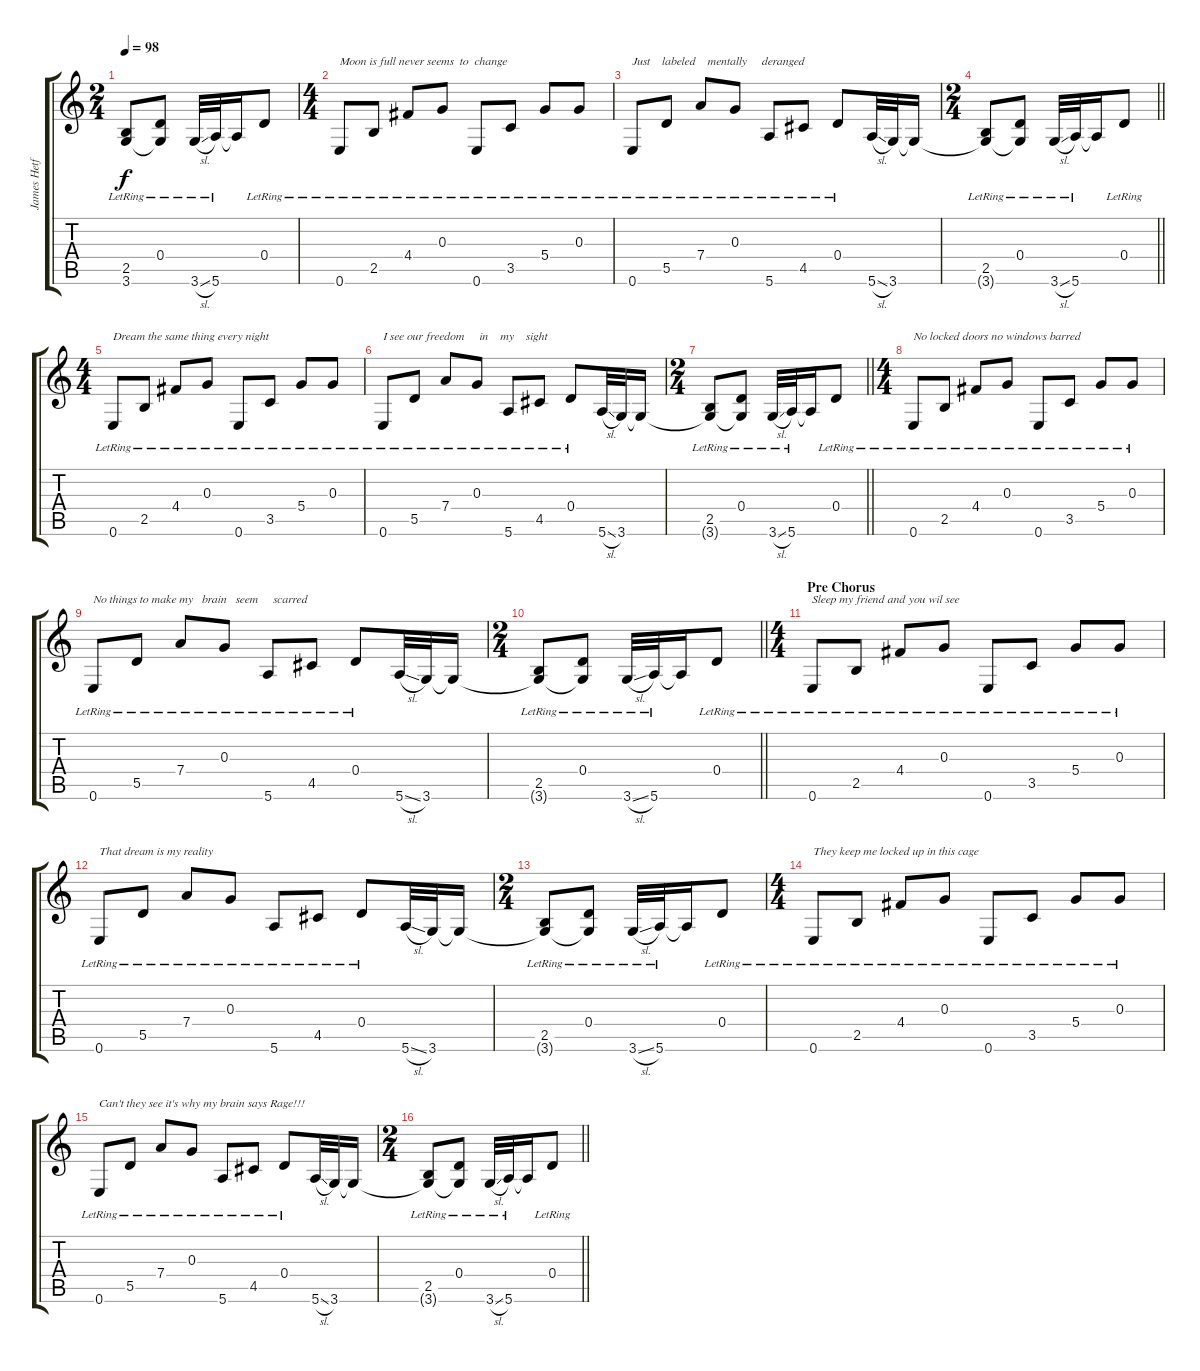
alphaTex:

\track ("James Hetfield" "James Hetf") {instrument electricguitarclean}
\staff {score tabs}
\tuning (E4 B3 G3 D3 A2 E2) {hide}
\ts (2 4)
\tempo 98
\clef g2
\ks c
(2.5{lr} 3.6{t}).8{dy f} (0.4{lr} 3.6{t}).8 3.6{sl lr}.32 5.6{lr}.32 5.6{t}.16 0.4{lr}.8 |
\ts (4 4)
0.6{lr}.8{txt "Moon is full never seems  to  change"} 2.5{lr}.8 4.4{lr}.8 0.3{lr}.8 0.6{lr}.8 3.5{lr}.8 5.4{lr}.8 0.3{lr}.8 |
0.6{lr}.8{txt "Just    labeled    mentally     deranged"} 5.5{lr}.8 7.4{lr}.8 0.3{lr}.8 5.6{lr}.8 4.5{lr}.8 0.4{lr}.8 5.6{sl}.32 3.6.32 3.6{t}.16 |
\ts (2 4)
\barLineRight lightlight
(2.5{lr} 3.6{t}).8 (0.4{lr} 3.6{t}).8 3.6{sl lr}.32 5.6{lr}.32 5.6{t}.16 0.4{lr}.8 |
\ts (4 4)
0.6{lr}.8{txt "Dream the same thing every night"} 2.5{lr}.8 4.4{lr}.8 0.3{lr}.8 0.6{lr}.8 3.5{lr}.8 5.4{lr}.8 0.3{lr}.8 |
0.6{lr}.8{txt "I see our freedom     in    my    sight"} 5.5{lr}.8 7.4{lr}.8 0.3{lr}.8 5.6{lr}.8 4.5{lr}.8 0.4{lr}.8 5.6{sl}.32 3.6.32 3.6{t}.16 |
\ts (2 4)
\barLineRight lightlight
(2.5{lr} 3.6{t}).8 (0.4{lr} 3.6{t}).8 3.6{sl lr}.32 5.6{lr}.32 5.6{t}.16 0.4{lr}.8 |
\ts (4 4)
0.6{lr}.8{txt "No locked doors no windows barred "} 2.5{lr}.8 4.4{lr}.8 0.3{lr}.8 0.6{lr}.8 3.5{lr}.8 5.4{lr}.8 0.3{lr}.8 |
0.6{lr}.8{txt "No things to make my   brain   seem     scarred"} 5.5{lr}.8 7.4{lr}.8 0.3{lr}.8 5.6{lr}.8 4.5{lr}.8 0.4{lr}.8 5.6{sl}.32 3.6.32 3.6{t}.16 |
\ts (2 4)
\barLineRight lightlight
(2.5{lr} 3.6{t}).8 (0.4{lr} 3.6{t}).8 3.6{sl lr}.32 5.6{lr}.32 5.6{t}.16 0.4{lr}.8 |
\ts (4 4)
\section ("" "Pre Chorus")
0.6{lr}.8{txt "Sleep my friend and you wil see "} 2.5{lr}.8 4.4{lr}.8 0.3{lr}.8 0.6{lr}.8 3.5{lr}.8 5.4{lr}.8 0.3{lr}.8 |
0.6{lr}.8{txt "That dream is my reality"} 5.5{lr}.8 7.4{lr}.8 0.3{lr}.8 5.6{lr}.8 4.5{lr}.8 0.4{lr}.8 5.6{sl}.32 3.6.32 3.6{t}.16 |
\ts (2 4)
(2.5{lr} 3.6{t}).8 (0.4{lr} 3.6{t}).8 3.6{sl lr}.32 5.6{lr}.32 5.6{t}.16 0.4{lr}.8 |
\ts (4 4)
0.6{lr}.8{txt "They keep me locked up in this cage "} 2.5{lr}.8 4.4{lr}.8 0.3{lr}.8 0.6{lr}.8 3.5{lr}.8 5.4{lr}.8 0.3{lr}.8 |
0.6{lr}.8{txt "Can't they see it's why my brain says Rage!!!"} 5.5{lr}.8 7.4{lr}.8 0.3{lr}.8 5.6{lr}.8 4.5{lr}.8 0.4{lr}.8 5.6{sl}.32 3.6.32 3.6{t}.16 |
\ts (2 4)
\barLineRight lightlight
(2.5{lr} 3.6{t}).8 (0.4{lr} 3.6{t}).8 3.6{sl lr}.32 5.6{lr}.32 5.6{t}.16 0.4{lr}.8
